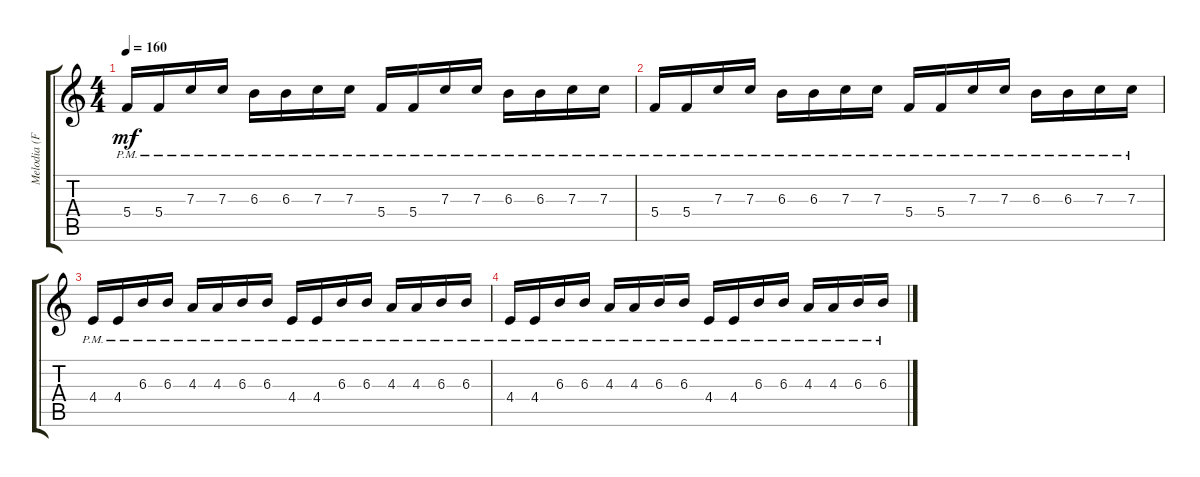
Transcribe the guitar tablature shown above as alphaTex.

\track ("Melodia (Francesco)" "Melodia (F") {instrument distortionguitar}
\staff {score tabs}
\tuning (D4 A3 F3 C3 G2 D2) {hide}
\ts (4 4)
\tempo 160
\clef g2
\ks c
5.4{pm}.16{dy mf} 5.4{pm}.16 7.3{pm}.16 7.3{pm}.16 6.3{pm}.16 6.3{pm}.16 7.3{pm}.16 7.3{pm}.16 5.4{pm}.16 5.4{pm}.16 7.3{pm}.16 7.3{pm}.16 6.3{pm}.16 6.3{pm}.16 7.3{pm}.16 7.3{pm}.16 |
5.4{pm}.16 5.4{pm}.16 7.3{pm}.16 7.3{pm}.16 6.3{pm}.16 6.3{pm}.16 7.3{pm}.16 7.3{pm}.16 5.4{pm}.16 5.4{pm}.16 7.3{pm}.16 7.3{pm}.16 6.3{pm}.16 6.3{pm}.16 7.3{pm}.16 7.3{pm}.16 |
4.4{pm}.16 4.4{pm}.16 6.3{pm}.16 6.3{pm}.16 4.3{pm}.16 4.3{pm}.16 6.3{pm}.16 6.3{pm}.16 4.4{pm}.16 4.4{pm}.16 6.3{pm}.16 6.3{pm}.16 4.3{pm}.16 4.3{pm}.16 6.3{pm}.16 6.3{pm}.16 |
4.4{pm}.16 4.4{pm}.16 6.3{pm}.16 6.3{pm}.16 4.3{pm}.16 4.3{pm}.16 6.3{pm}.16 6.3{pm}.16 4.4{pm}.16 4.4{pm}.16 6.3{pm}.16 6.3{pm}.16 4.3{pm}.16 4.3{pm}.16 6.3{pm}.16 6.3{pm}.16
